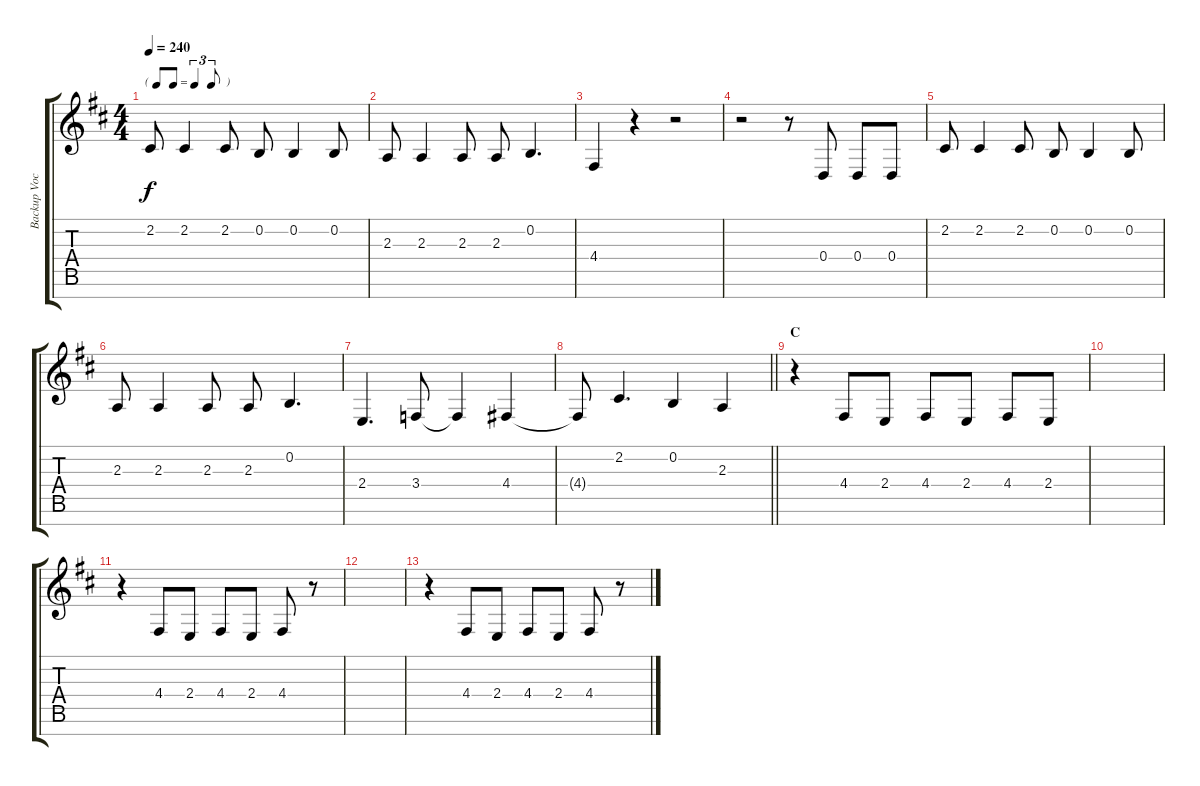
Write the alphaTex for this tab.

\track ("Backup Vocals" "Backup Voc") {instrument altosax}
\staff {score tabs}
\tuning (E4 B3 G3 D3 A2 E2 B1) {hide}
\ts (4 4)
\tf triplet8th
\tempo 240
\clef g2
\ks d
2.2.8{dy f} 2.2.4 2.2.8 0.2.8 0.2.4 0.2.8 |
2.3.8 2.3.4 2.3.8 2.3.8 0.2.4{d} |
4.4.4 r.4 r.2 |
r.2 r.8 0.4.8 0.4.8 0.4.8 |
2.2.8 2.2.4 2.2.8 0.2.8 0.2.4 0.2.8 |
2.3.8 2.3.4 2.3.8 2.3.8 0.2.4{d} |
2.4.4{d} 3.4.8 3.4{t}.4 4.4.4 |
\barLineRight lightlight
4.4{t}.8 2.2.4{d} 0.2.4 2.3.4 |
\section ("" "C")
r.4 4.4.8 2.4.8 4.4.8 2.4.8 4.4.8 2.4.8 |
|
r.4 4.4.8 2.4.8 4.4.8 2.4.8 4.4.8 r.8 |
|
r.4 4.4.8 2.4.8 4.4.8 2.4.8 4.4.8 r.8
